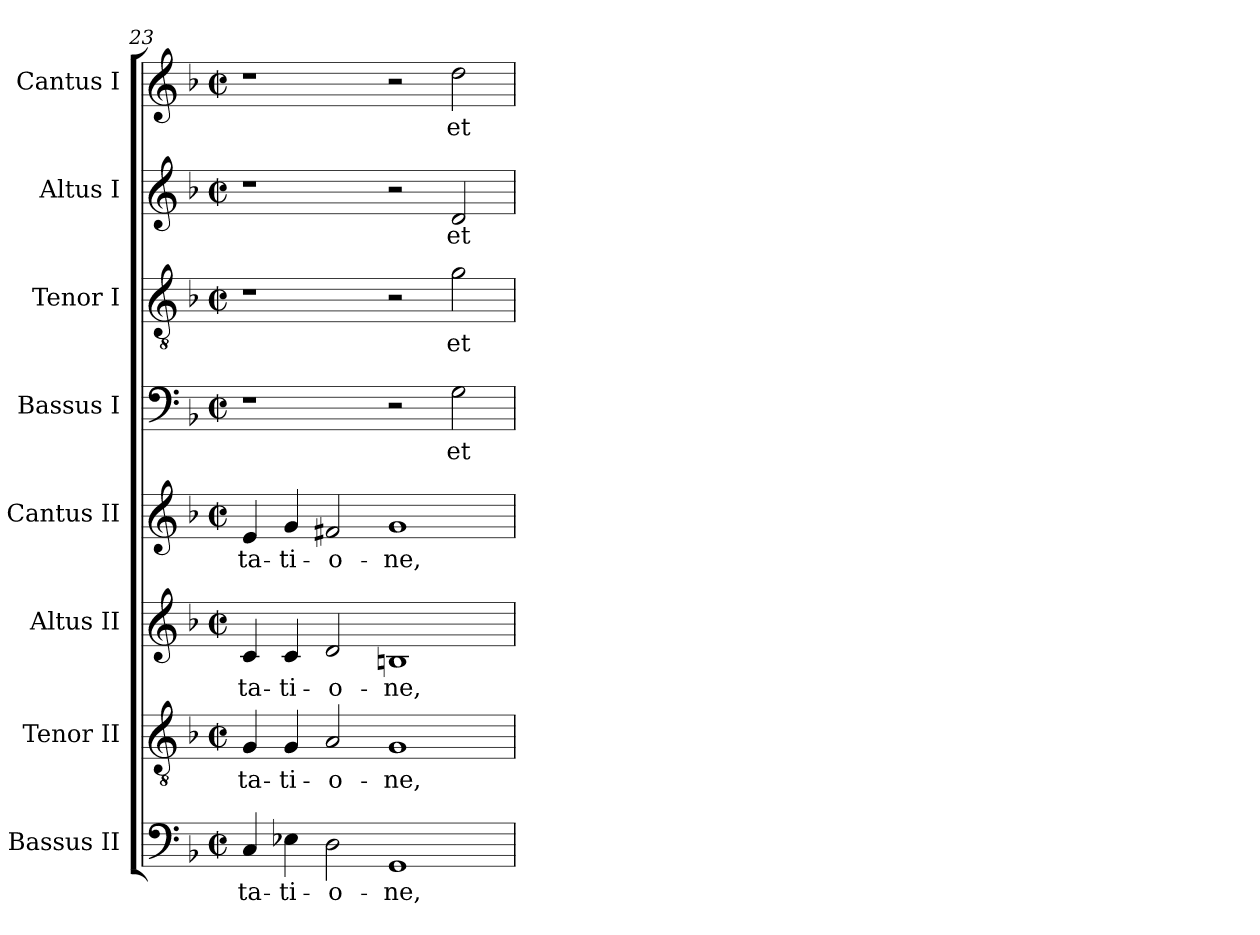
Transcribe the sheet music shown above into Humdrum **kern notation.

**kern	**text	**kern	**text	**kern	**text	**kern	**text	**kern	**text	**kern	**text	**kern	**text	**kern	**text
*part8	*part8	*part7	*part7	*part6	*part6	*part5	*part5	*part4	*part4	*part3	*part3	*part2	*part2	*part1	*part1
*staff8	*staff8	*staff7	*staff7	*staff6	*staff6	*staff5	*staff5	*staff4	*staff4	*staff3	*staff3	*staff2	*staff2	*staff1	*staff1
*I"Bassus II	*	*I"Tenor II	*	*I"Altus II	*	*I"Cantus II	*	*I"Bassus I	*	*I"Tenor I	*	*I"Altus I	*	*I"Cantus I	*
*I'Bassus II	*	*I'Tenor II	*	*I'Altus II	*	*I'Cantus II	*	*I'Bassus I	*	*I'Tenor I	*	*I'Altus I	*	*I'Cantus I	*
*clefF4	*	*clefGv2	*	*clefG2	*	*clefG2	*	*clefF4	*	*clefGv2	*	*clefG2	*	*clefG2	*
*k[b-]	*	*k[b-]	*	*k[b-]	*	*k[b-]	*	*k[b-]	*	*k[b-]	*	*k[b-]	*	*k[b-]	*
*F:	*	*F:	*	*F:	*	*F:	*	*F:	*	*F:	*	*F:	*	*F:	*
*M2/2	*	*M2/2	*	*M2/2	*	*M2/2	*	*M2/2	*	*M2/2	*	*M2/2	*	*M2/2	*
*met(c|)	*	*met(c|)	*	*met(c|)	*	*met(c|)	*	*met(c|)	*	*met(c|)	*	*met(c|)	*	*met(c|)	*
=23	=23	=23	=23	=23	=23	=23	=23	=23	=23	=23	=23	=23	=23	=23	=23
!	!LO:LY:b:cj	!	!LO:LY:b:cj	!	!LO:LY:b:cj	!	!LO:LY:b:cj	!	!	!	!	!	!	!	!
4C/	-ta-	4G/	-ta-	4c/	-ta-	4e/	-ta-	1r	.	1r	.	1r	.	1r	.
!	!LO:LY:b:cj	!	!LO:LY:b:cj	!	!LO:LY:b:cj	!	!LO:LY:b:cj	!	!	!	!	!	!	!	!
4E-X\	-ti-	4G/	-ti-	4c/	-ti-	4g/	-ti-	.	.	.	.	.	.	.	.
!	!LO:LY:b:cj	!	!LO:LY:b:cj	!	!LO:LY:b:cj	!	!LO:LY:b:cj	!	!	!	!	!	!	!	!
2D\	-o-	2A/	-o-	2d/	-o-	2f#X/	-o-	.	.	.	.	.	.	.	.
!	!LO:LY:b:cj	!	!LO:LY:b:cj	!	!LO:LY:b:cj	!	!LO:LY:b:cj	!	!	!	!	!	!	!	!
1GG	-ne,	1G	-ne,	1Bn	-ne,	1g	-ne,	2r	.	2r	.	2r	.	2r	.
!	!	!	!	!	!	!	!	!	!LO:LY:b:cj	!	!LO:LY:b:cj	!	!LO:LY:b:cj	!	!LO:LY:b:cj
.	.	.	.	.	.	.	.	2G\	et	2g\	et	2d/	et	2dd\	et
=	=	=	=	=	=	=	=	=	=	=	=	=	=	=	=
*-	*-	*-	*-	*-	*-	*-	*-	*-	*-	*-	*-	*-	*-	*-	*-
